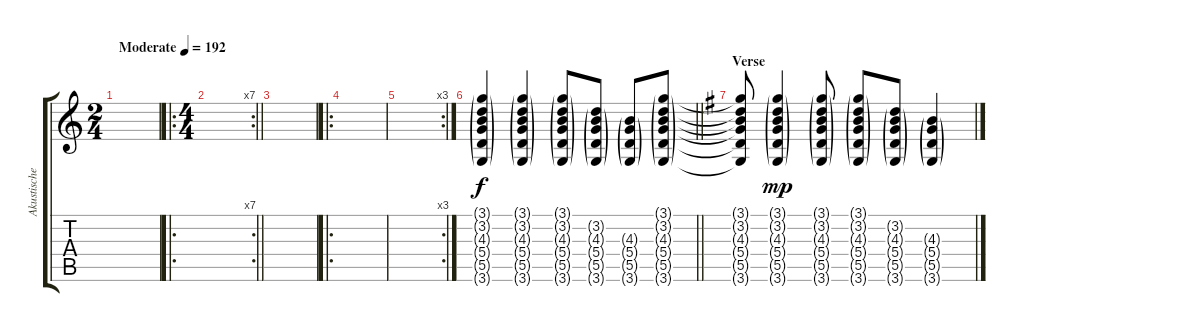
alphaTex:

\track ("Akustische Gitarre" "Akustische") {instrument acousticguitarnylon}
\staff {score tabs}
\tuning (E4 B3 G3 D3 A2 E2) {hide}
\ts (2 4)
\tempo (192 "Moderate")
\clef g2
\ks c
|
\ro
\rc 7
\ts (4 4)
\barLineRight lightlight
|
|
\ro
|
\rc 3
|
\barLineRight lightlight
(3.1{g} 3.2{g} 4.3{g} 5.4{g} 5.5{g} 3.6{g}).4 (3.1{g} 3.2{g} 4.3{g} 5.4{g} 5.5{g} 3.6{g}).4 (3.1{g} 3.2{g} 4.3{g} 5.4{g} 5.5{g} 3.6{g}).8 (3.2{g} 4.3{g} 5.4{g} 5.5{g} 3.6{g}).8 (4.3{g} 5.4{g} 5.5{g} 3.6{g}).8 (3.1{g} 3.2{g} 4.3{g} 5.4{g} 5.5{g} 3.6{g}).8 |
\section ("" "Verse")
\ks g
(3.1{t} 3.2{t} 4.3{t} 5.4{t} 5.5{t} 3.6{t}).8{dy f} (3.1{g} 3.2{g} 4.3{g} 5.4{g} 5.5{g} 3.6{g}).4{dy mp} (3.1{g} 3.2{g} 4.3{g} 5.4{g} 5.5{g} 3.6{g}).8 (3.1{g} 3.2{g} 4.3{g} 5.4{g} 5.5{g} 3.6{g}).8 (3.2{g} 4.3{g} 5.4{g} 5.5{g} 3.6{g}).8 (4.3{g} 5.4{g} 5.5{g} 3.6{g}).4
